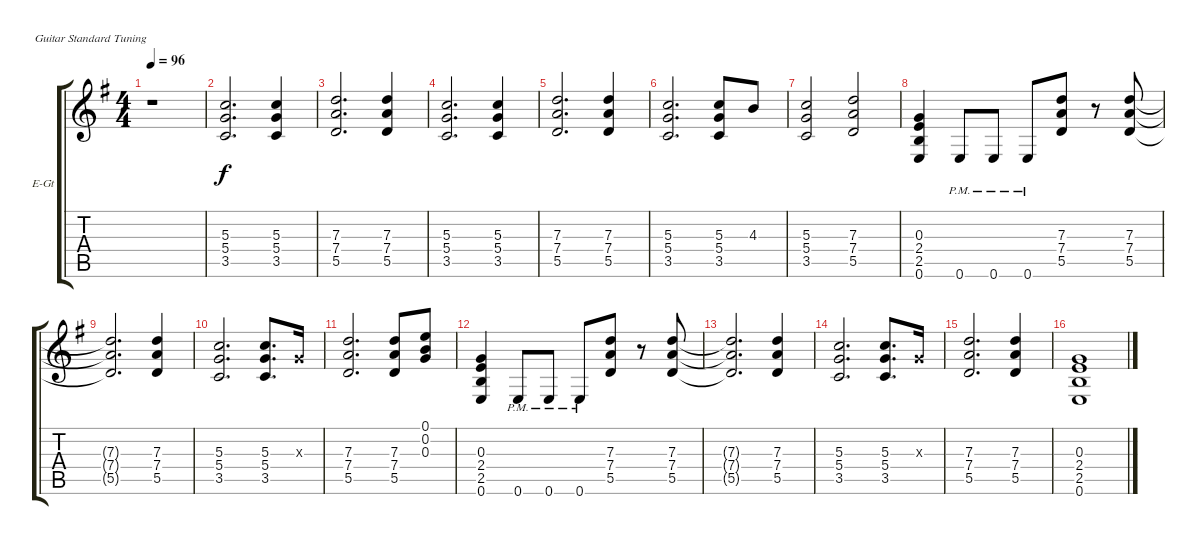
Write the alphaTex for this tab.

\bracketExtendMode groupsimilarinstruments
\firstSystemTrackNameOrientation horizontal
\otherSystemsTrackNameOrientation horizontal
\track ("Dirt Rhythm" "E-Gt") {instrument overdrivenguitar}
\staff {score tabs}
\tuning (E4 B3 G3 D3 A2 E2)
\ts (4 4)
\tempo 96
\clef g2
\ks eminor
r.1{dy f} |
(5.3 5.4 3.5).2{d} (5.3 5.4 3.5).4 |
(7.3 7.4 5.5).2{d} (7.3 7.4 5.5).4 |
(5.3 5.4 3.5).2{d} (5.3 5.4 3.5).4 |
(7.3 7.4 5.5).2{d} (7.3 7.4 5.5).4 |
(5.3 5.4 3.5).2{d} (5.3 5.4 3.5).8 4.3.8 |
(5.3 5.4 3.5).2 (7.3 7.4 5.5).2 |
(0.3 2.4 2.5 0.6).4 0.6{pm}.8 0.6{pm}.8 0.6{pm}.8 (7.3 7.4 5.5).8 r.8 (7.3 7.4 5.5).8 |
(7.3{t} 7.4{t} 5.5{t}).2{d} (7.3 7.4 5.5).4 |
(5.3 5.4 3.5).2{d} (5.3 5.4 3.5).8{d} 0.3{x}.16 |
(7.3 7.4 5.5).2{d} (7.3 7.4 5.5).8 (0.1 0.2 0.3).8 |
(0.3 2.4 2.5 0.6).4 0.6{pm}.8 0.6{pm}.8 0.6{pm}.8 (7.3 7.4 5.5).8 r.8 (7.3 7.4 5.5).8 |
(7.3{t} 7.4{t} 5.5{t}).2{d} (7.3 7.4 5.5).4 |
(5.3 5.4 3.5).2{d} (5.3 5.4 3.5).8{d} 0.3{x}.16 |
(7.3 7.4 5.5).2{d} (7.3 7.4 5.5).4 |
(0.3 2.4 2.5 0.6).1
